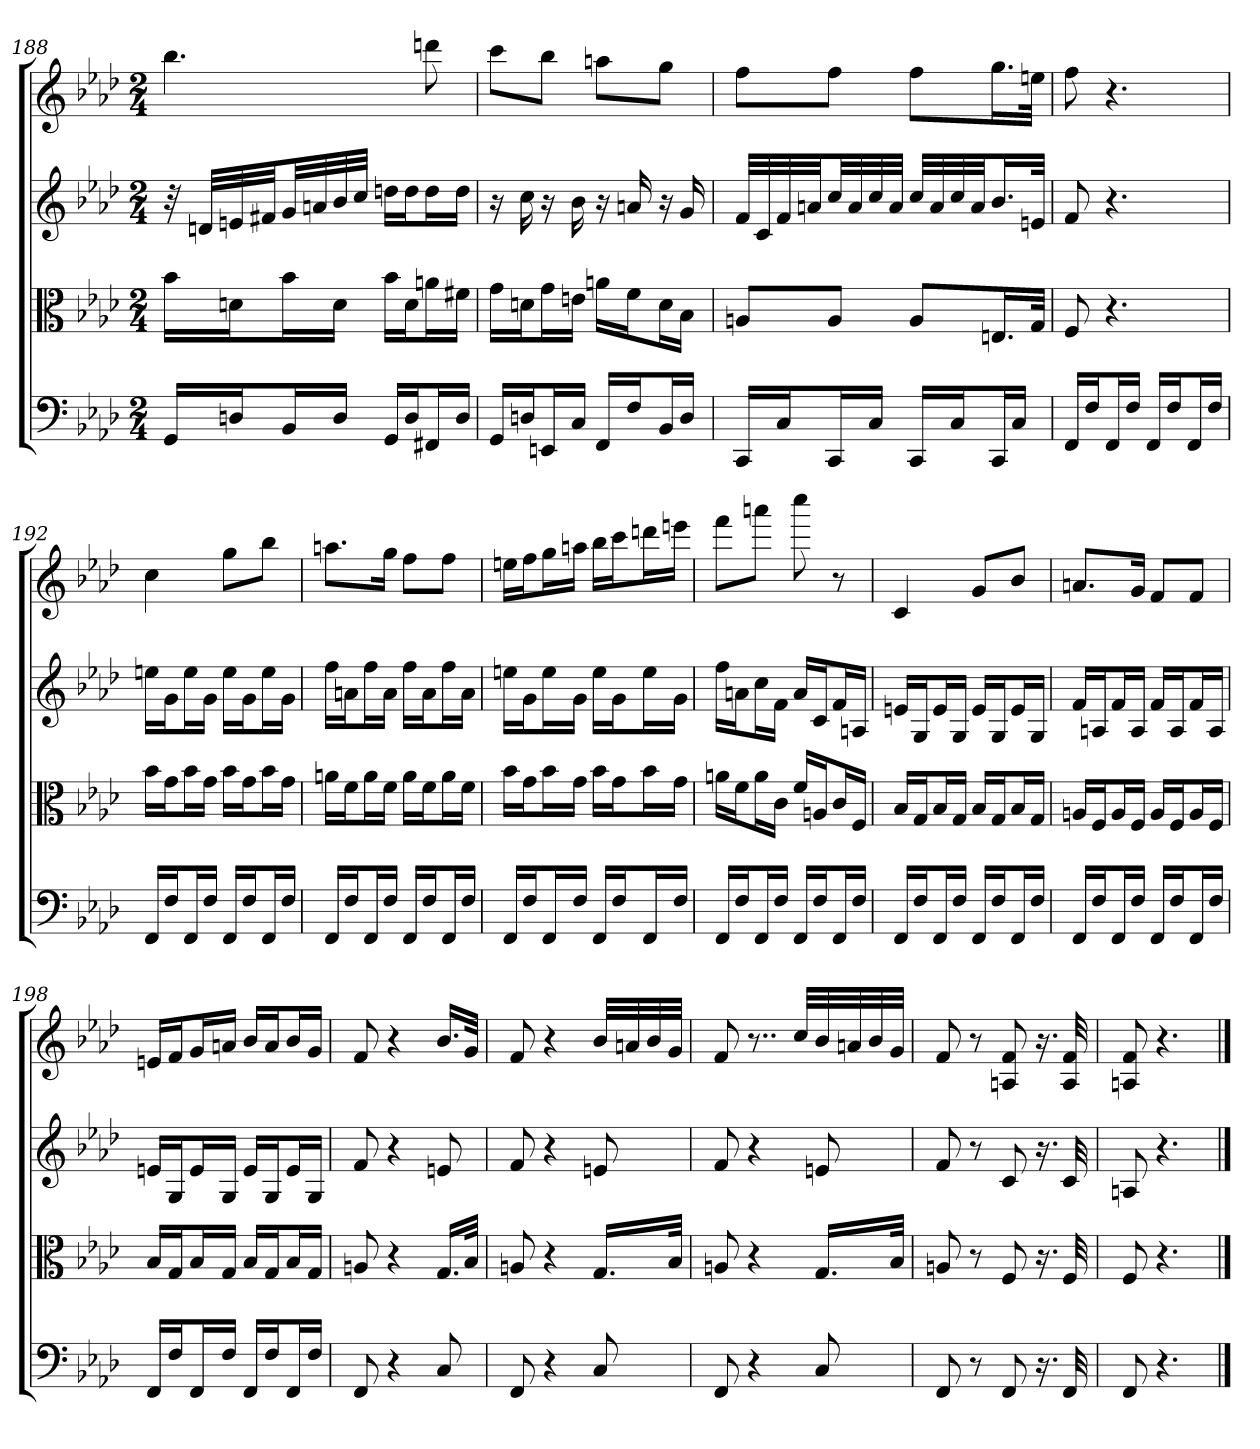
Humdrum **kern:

**kern	**kern	**kern	**kern
*part4	*part3	*part2	*part1
*staff4	*staff3	*staff2	*staff1
*clefF4	*clefC3	*	*
*k[b-e-a-d-]	*k[b-e-a-d-]	*k[b-e-a-d-]	*k[b-e-a-d-]
*f:	*f:	*f:	*f:
*M2/4	*M2/4	*M2/4	*M2/4
=188	=188	=188	=188
16GG/LL	16b-\LL	32r	4.bb-
.	.	32dnLLL	.
16Dn/J	16dn\J	32en	.
.	.	32f#XJJ	.
16BB-/L	16b-\L	32gLL	.
.	.	32an	.
16D/JJ	16d\JJ	32b-	.
.	.	32ccJJJ	.
16GG/LL	16b-\LL	16ddnLL	.
16D/J	16d\J	16ddJ	.
16FF#X/L	16an\L	16ddL	8dddn
16D/JJ	16f#X\JJ	16ddJJ	.
=189	=189	=189	=189
16GG/LL	16g\LL	16r	8cccL
16Dn/J	16dn\J	16cc	.
16EEn/L	16g\L	16r	8bb-J
16C/JJ	16en\JJ	16b-	.
16FF/LL	16an\LL	16r	8aanL
16F/J	16f\J	16an	.
16BB-/L	16d\L	16r	8ggJ
16D/JJ	16B-\JJ	16g	.
=190	=190	=190	=190
16CC/LL	8An/L	32fLLL	8ffL
.	.	32c	.
16C/J	.	32f	.
.	.	32anJJ	.
16CC/L	8A/J	32ccLL	8ffJ
.	.	32a	.
16C/JJ	.	32cc	.
.	.	32aJJJ	.
16CC/LL	8A/L	32ccLLL	8ffL
.	.	32a	.
16C/J	.	32cc	.
.	.	32aJJ	.
16CC/L	16.En/L	16.b-L	16.ggL
16C/JJ	.	.	.
.	32G/JJk	32enJJk	32eenJJk
=191	=191	=191	=191
16FF/LL	8F	8f	8ff
16F/J	.	.	.
16FF/L	4.r	4.r	4.r
16F/JJ	.	.	.
16FF/LL	.	.	.
16F/J	.	.	.
16FF/L	.	.	.
16F/JJ	.	.	.
=192	=192	=192	=192
16FF/LL	16b-\LL	16eenLL	4cc
16F/J	16g\J	16gJ	.
16FF/L	16b-\L	16eeL	.
16F/JJ	16g\JJ	16gJJ	.
16FF/LL	16b-\LL	16eeLL	8ggL
16F/J	16g\J	16gJ	.
16FF/L	16b-\L	16eeL	8bb-J
16F/JJ	16g\JJ	16gJJ	.
=193	=193	=193	=193
16FF/LL	16an\LL	16ffLL	8.aanL
16F/J	16f\J	16anJ	.
16FF/L	16a\L	16ffL	.
16F/JJ	16f\JJ	16aJJ	16ggJk
16FF/LL	16a\LL	16ffLL	8ffL
16F/J	16f\J	16aJ	.
16FF/L	16a\L	16ffL	8ffJ
16F/JJ	16f\JJ	16aJJ	.
=194	=194	=194	=194
16FF/LL	16b-\LL	16eenLL	16eenLL
16F/J	16g\J	16gJ	16ffJ
16FF/L	16b-\L	16eeL	16ggL
16F/JJ	16g\JJ	16gJJ	16aanJJ
16FF/LL	16b-\LL	16eeLL	16bb-LL
16F/J	16g\J	16gJ	16cccJ
16FF/L	16b-\L	16eeL	16dddnL
16F/JJ	16g\JJ	16gJJ	16eeenJJ
=195	=195	=195	=195
16FF/LL	16an\LL	16ffLL	8fffL
16F/J	16f\J	16anJ	.
16FF/L	16a\L	16ccL	8aaanJ
16F/JJ	16c\JJ	16fJJ	.
16FF/LL	16f/LL	16aLL	8cccc
16F/J	16An/J	16cJ	.
16FF/L	16c/L	16fL	8r
16F/JJ	16F/JJ	16AnJJ	.
=196	=196	=196	=196
16FF/LL	16B-/LL	16enLL	4c
16F/J	16G/J	16GJ	.
16FF/L	16B-/L	16eL	.
16F/JJ	16G/JJ	16GJJ	.
16FF/LL	16B-/LL	16eLL	8gL
16F/J	16G/J	16GJ	.
16FF/L	16B-/L	16eL	8b-J
16F/JJ	16G/JJ	16GJJ	.
=197	=197	=197	=197
16FF/LL	16An/LL	16fLL	8.anL
16F/J	16F/J	16AnJ	.
16FF/L	16A/L	16fL	.
16F/JJ	16F/JJ	16AJJ	16gJk
16FF/LL	16A/LL	16fLL	8fL
16F/J	16F/J	16AJ	.
16FF/L	16A/L	16fL	8fJ
16F/JJ	16F/JJ	16AJJ	.
=198	=198	=198	=198
16FF/LL	16B-/LL	16enLL	16enLL
16F/J	16G/J	16GJ	16fJ
16FF/L	16B-/L	16eL	16gL
16F/JJ	16G/JJ	16GJJ	16anJJ
16FF/LL	16B-/LL	16eLL	16b-LL
16F/J	16G/J	16GJ	16aJ
16FF/L	16B-/L	16eL	16b-L
16F/JJ	16G/JJ	16GJJ	16gJJ
=199	=199	=199	=199
8FF	8An	8f	8f
4r	4r	4r	4r
8C	16.G/LL	8en	16.b-LL
.	32B-/JJk	.	32gJJk
=200	=200	=200	=200
8FF	8An	8f	8f
4r	4r	4r	4r
8C	16.G/LL	8en	32b-LLL
.	.	.	32an
.	.	.	32b-
.	32B-/JJk	.	32gJJJ
=201	=201	=201	=201
8FF	8An	8f	8f
4r	4r	4r	8..r
.	.	.	32ccLLL
8C	16.G/LL	8en	32b-
.	.	.	32an
.	.	.	32b-
.	32B-/JJk	.	32gJJJ
=202	=202	=202	=202
8FF	8An	8f	8f
8r	8r	8r	8r
8FF	8F	8c	8An 8f
16.r	16.r	16.r	16.r
32FF	32F	32c	32A 32f
=203	=203	=203	=203
8FF	8F	8An	8An 8f
4.r	4.r	4.r	4.r
==	==	==	==
*-	*-	*-	*-
